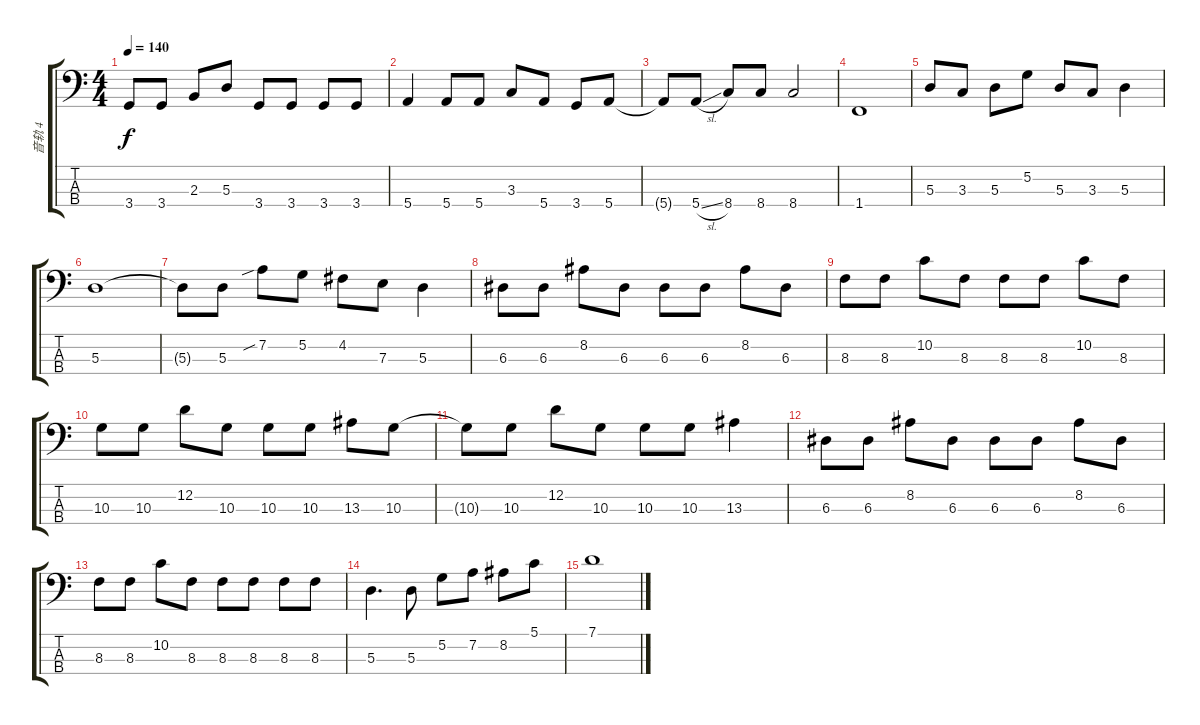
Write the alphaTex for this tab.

\track ("音轨 4" "音轨 4") {instrument electricbassfinger}
\staff {score tabs}
\tuning (G2 D2 A1 E1) {hide}
\ts (4 4)
\tempo 140
\clef f4
\ks c
3.4.8{dy f} 3.4.8 2.3.8 5.3.8 3.4.8 3.4.8 3.4.8 3.4.8 |
5.4.4 5.4.8 5.4.8 3.3.8 5.4.8 3.4.8 5.4.8 |
5.4{t}.8 5.4{sl}.8 8.4.8 8.4.8 8.4.2 |
1.4.1 |
5.3.8 3.3.8 5.3.8 5.2.8 5.3.8 3.3.8 5.3.4 |
5.3.1 |
5.3{t}.8 5.3.8 7.2{sib}.8 5.2.8 4.2.8 7.3.8 5.3.4 |
6.3.8 6.3.8 8.2.8 6.3.8 6.3.8 6.3.8 8.2.8 6.3.8 |
8.3.8 8.3.8 10.2.8 8.3.8 8.3.8 8.3.8 10.2.8 8.3.8 |
10.3.8 10.3.8 12.2.8 10.3.8 10.3.8 10.3.8 13.3.8 10.3.8 |
10.3{t}.8 10.3.8 12.2.8 10.3.8 10.3.8 10.3.8 13.3.4 |
6.3.8 6.3.8 8.2.8 6.3.8 6.3.8 6.3.8 8.2.8 6.3.8 |
8.3.8 8.3.8 10.2.8 8.3.8 8.3.8 8.3.8 8.3.8 8.3.8 |
5.3.4{d} 5.3.8 5.2.8 7.2.8 8.2.8 5.1.8 |
7.1.1
